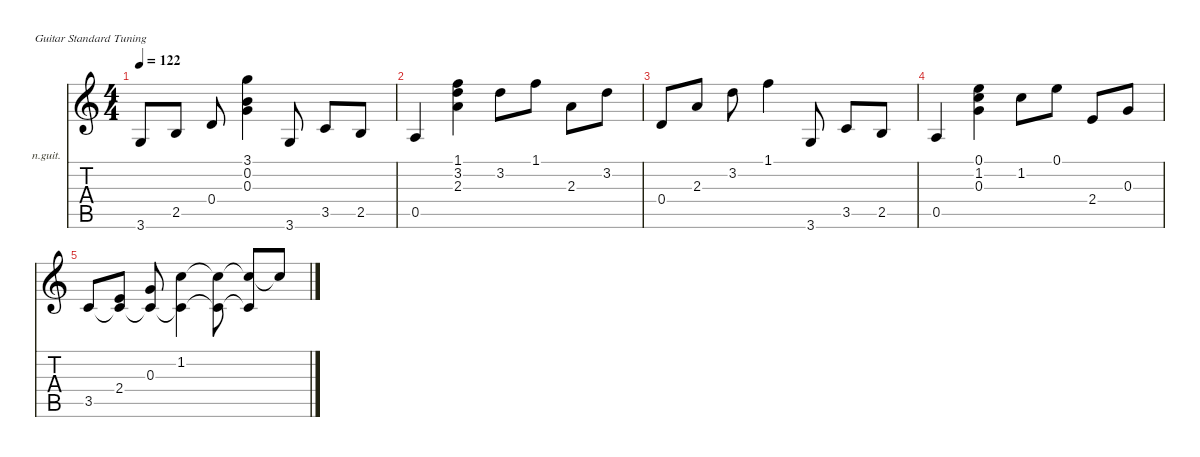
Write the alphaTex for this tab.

\defaultSystemsLayout 4
\hideDynamics
\bracketExtendMode nobrackets
\firstSystemTrackNameOrientation horizontal
\otherSystemsTrackNameOrientation horizontal
\track ("Гитара" "n.guit.") {instrument acousticguitarnylon}
\staff {score tabs}
\tuning (E4 B3 G3 D3 A2 E2)
\ts (4 4)
\tempo 122
\clef g2
\ks c
3.6.8{dy fff beam Up} 2.5.8{beam Up} 0.4.8{beam Up} (3.1 0.2 0.3).4{beam Down} 3.6.8{beam Up} 3.5.8{beam Up} 2.5.8{beam Up} |
0.5.4{beam Up} (1.1 3.2 2.3).4{beam Down} 3.2.8{beam Down} 1.1.8{beam Down} 2.3.8{beam Down} 3.2.8{beam Down} |
0.4.8{beam Up} 2.3.8{beam Up} 3.2.8{beam Down} 1.1.4{beam Down} 3.6.8{beam Up} 3.5.8{beam Up} 2.5.8{beam Up} |
0.5.4{beam Up} (0.1 1.2 0.3).4{beam Down} 1.2.8{beam Down} 0.1.8{beam Down} 2.4.8{beam Up} 0.3.8{beam Up} |
3.5.8{beam Up} (2.4 3.5{t}).8{beam Up} (0.3 3.5{t}).8{beam Up} (1.2 3.5{t}).4{beam Down} (3.5{t} 1.2{t}).8{beam Down} (3.5{t} 1.2{t}).8{beam Up} 1.2{t}.8{beam Up}
